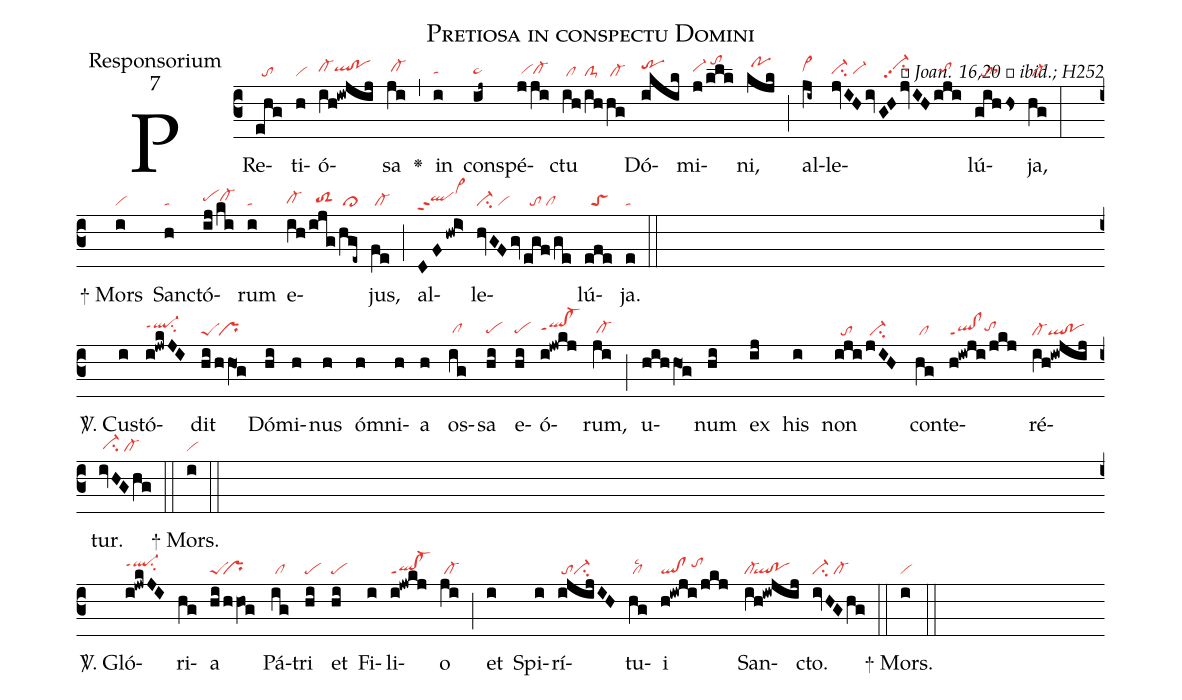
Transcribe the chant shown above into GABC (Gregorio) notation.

name:Pretiosa in conspectu Domini;
office-part:Responsorium;
mode:7;
commentary:ꝶ Joan. 16,20 ꝟ ibid.; H252;;
nabc-lines:1;
%%
(c3) PRe(ehg|//to)ti(h|vi)ó(ih!iwjij|cl-hhqlhh!pohh)sa(ji|/cl-hh) <v>\greheightstar</v>(,)
in(i|tahg) con(ij~|pe~hg)spé(jji|/vihgcl-hg)ctu(ih|/cl|/ih|clS-|/hg|/cl-) Dó(ikik|trhi)mi(j/klk|vi-hh/tohk)ni,(kjk|/pohj) (;)
al(ji~|cl~hh)le(jvIHiv|ci-hg/vi-hg|GHjvIH|//vi-hipp2su2|iji|//tohh)lú(gihhs|//tosthh)ja,(hg|/cl-) (:Z)
+
Mors(i|vi) San(h|ta)ctó(ij/ki|pehhcl-hh)rum(i|ta) e(ih|cl-hg|/ijg|//toS2hg|/hge~|/cl>)jus,(fe|/cl-) (;)
al(DFhwi>|qlhhppt2vi>hk)le(hvGFgv|ci-/vi|egf/ge|//to/cl)lú(efe|//toS)ja.(e|ta) (::Z)

<sp>V/</sp>.
Cu(i)stó(i!jwkJI|ql-hippt1su2)dit(hi|peS|hhO1g|/pr) Dó(hi)mi(h)nus(h) óm(h)ni(h)a(h)
os(ig|/clhg)sa(hi|pehg) e(hi|pehg)ó(i!jwkj|qlhh!cl-hhppt1)rum,(ji|/cl-hg) (;)
u(hihhO1g)num(hi) ex(ij) his(i) non(iji|//to|jIH|/ci-)
con(hg|/cl)te(h!iwji/jkj|ql!clppt1tohh)ré(ih!iwjij|cl-ql!po)tur.(ivHGhg|/ci-hg/cl-) (::)

+
Mors.(i|vi) (::Z)

<sp>V/</sp>.
Gló(i!jwkJI|ql-hippt1su2)ri(hg)a(hi/hhVO!g|peS``pr)
Pá(ig|/cl)tri(hi|pe) et(hi|pe) Fi(i)li(i!jwkj|ql!cl-ppt1)o(ji|/cl-) (;)
et(i) Spi(i)rí(i!@jijIH|/toci-)tu(hg|/cllsc2)i(h!iwji/jkj|ql!cl/tohi)
San(ih!iw!@jij|cl-``ql!po)cto.(ivHGhg|ci-/cl-)  (::)

+
Mors.(i|vi) (::)
